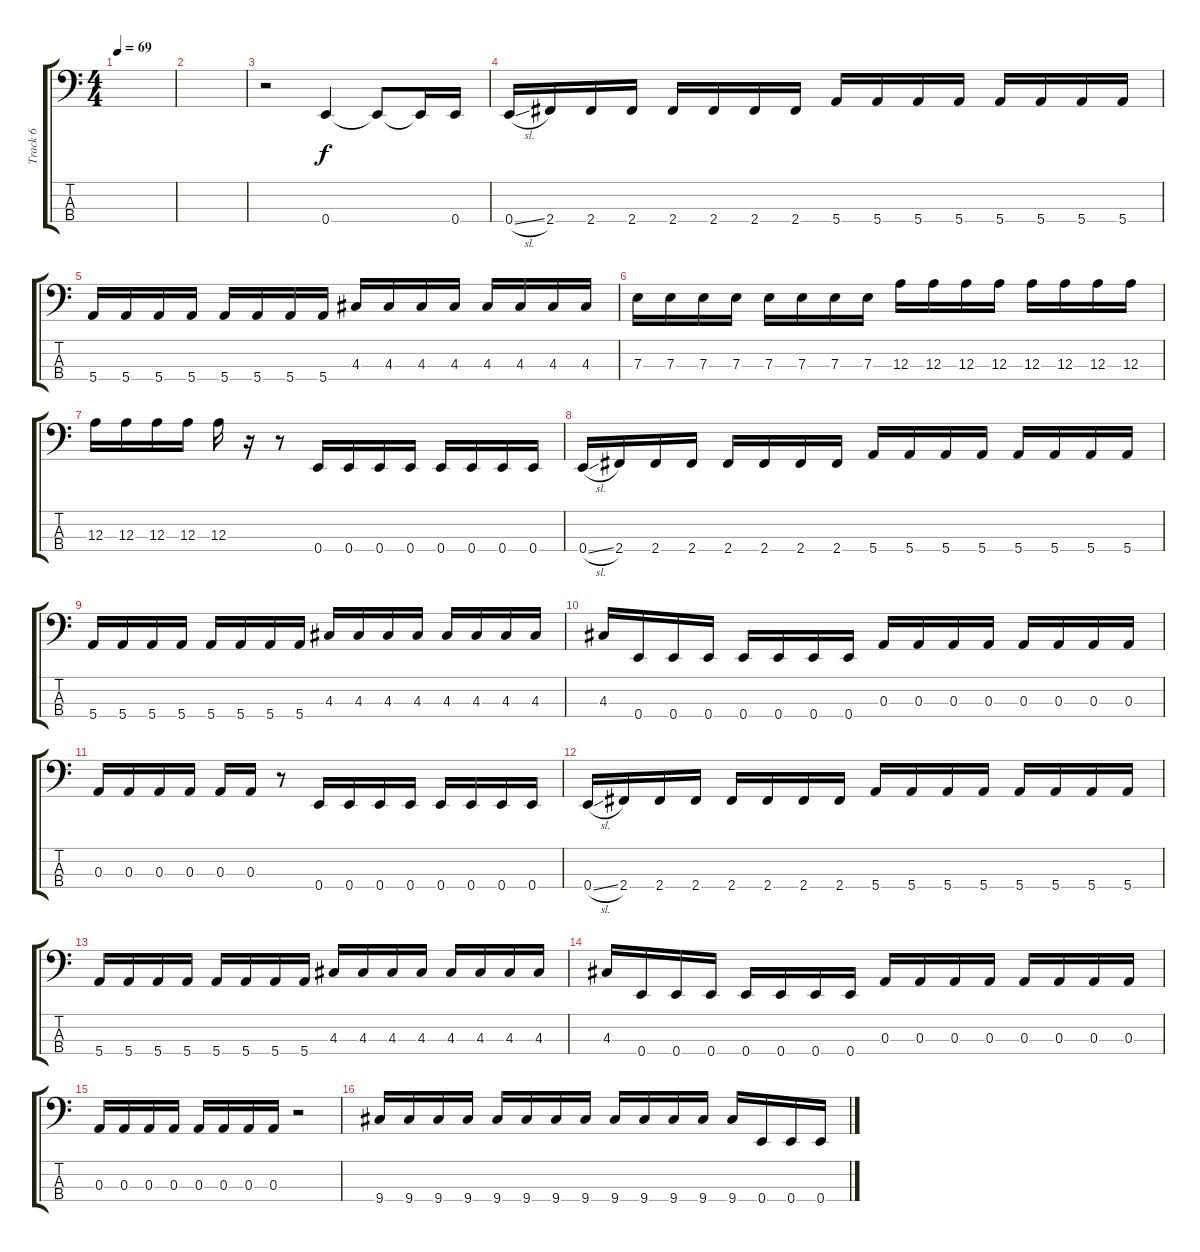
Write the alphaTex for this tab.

\track ("Track 6" "Track 6") {instrument electricbasspick}
\staff {score tabs}
\tuning (G2 D2 A1 E1) {hide}
\ts (4 4)
\tempo 69
\clef f4
\ks c
|
|
r.2 0.4.4 0.4{t}.8 0.4{t}.16 0.4.16 |
0.4{sl}.16 2.4.16 2.4.16 2.4.16 2.4.16 2.4.16 2.4.16 2.4.16 5.4.16 5.4.16 5.4.16 5.4.16 5.4.16 5.4.16 5.4.16 5.4.16 |
5.4.16 5.4.16 5.4.16 5.4.16 5.4.16 5.4.16 5.4.16 5.4.16 4.3.16 4.3.16 4.3.16 4.3.16 4.3.16 4.3.16 4.3.16 4.3.16 |
7.3.16 7.3.16 7.3.16 7.3.16 7.3.16 7.3.16 7.3.16 7.3.16 12.3.16 12.3.16 12.3.16 12.3.16 12.3.16 12.3.16 12.3.16 12.3.16 |
12.3.16 12.3.16 12.3.16 12.3.16 12.3.16 r.16 r.8 0.4.16 0.4.16 0.4.16 0.4.16 0.4.16 0.4.16 0.4.16 0.4.16 |
0.4{sl}.16 2.4.16 2.4.16 2.4.16 2.4.16 2.4.16 2.4.16 2.4.16 5.4.16 5.4.16 5.4.16 5.4.16 5.4.16 5.4.16 5.4.16 5.4.16 |
5.4.16 5.4.16 5.4.16 5.4.16 5.4.16 5.4.16 5.4.16 5.4.16 4.3.16 4.3.16 4.3.16 4.3.16 4.3.16 4.3.16 4.3.16 4.3.16 |
4.3.16 0.4.16 0.4.16 0.4.16 0.4.16 0.4.16 0.4.16 0.4.16 0.3.16 0.3.16 0.3.16 0.3.16 0.3.16 0.3.16 0.3.16 0.3.16 |
0.3.16 0.3.16 0.3.16 0.3.16 0.3.16 0.3.16 r.8 0.4.16 0.4.16 0.4.16 0.4.16 0.4.16 0.4.16 0.4.16 0.4.16 |
0.4{sl}.16 2.4.16 2.4.16 2.4.16 2.4.16 2.4.16 2.4.16 2.4.16 5.4.16 5.4.16 5.4.16 5.4.16 5.4.16 5.4.16 5.4.16 5.4.16 |
5.4.16 5.4.16 5.4.16 5.4.16 5.4.16 5.4.16 5.4.16 5.4.16 4.3.16 4.3.16 4.3.16 4.3.16 4.3.16 4.3.16 4.3.16 4.3.16 |
4.3.16 0.4.16 0.4.16 0.4.16 0.4.16 0.4.16 0.4.16 0.4.16 0.3.16 0.3.16 0.3.16 0.3.16 0.3.16 0.3.16 0.3.16 0.3.16 |
0.3.16 0.3.16 0.3.16 0.3.16 0.3.16 0.3.16 0.3.16 0.3.16 r.2 |
9.4.16 9.4.16 9.4.16 9.4.16 9.4.16 9.4.16 9.4.16 9.4.16 9.4.16 9.4.16 9.4.16 9.4.16 9.4.16 0.4.16 0.4.16 0.4.16
